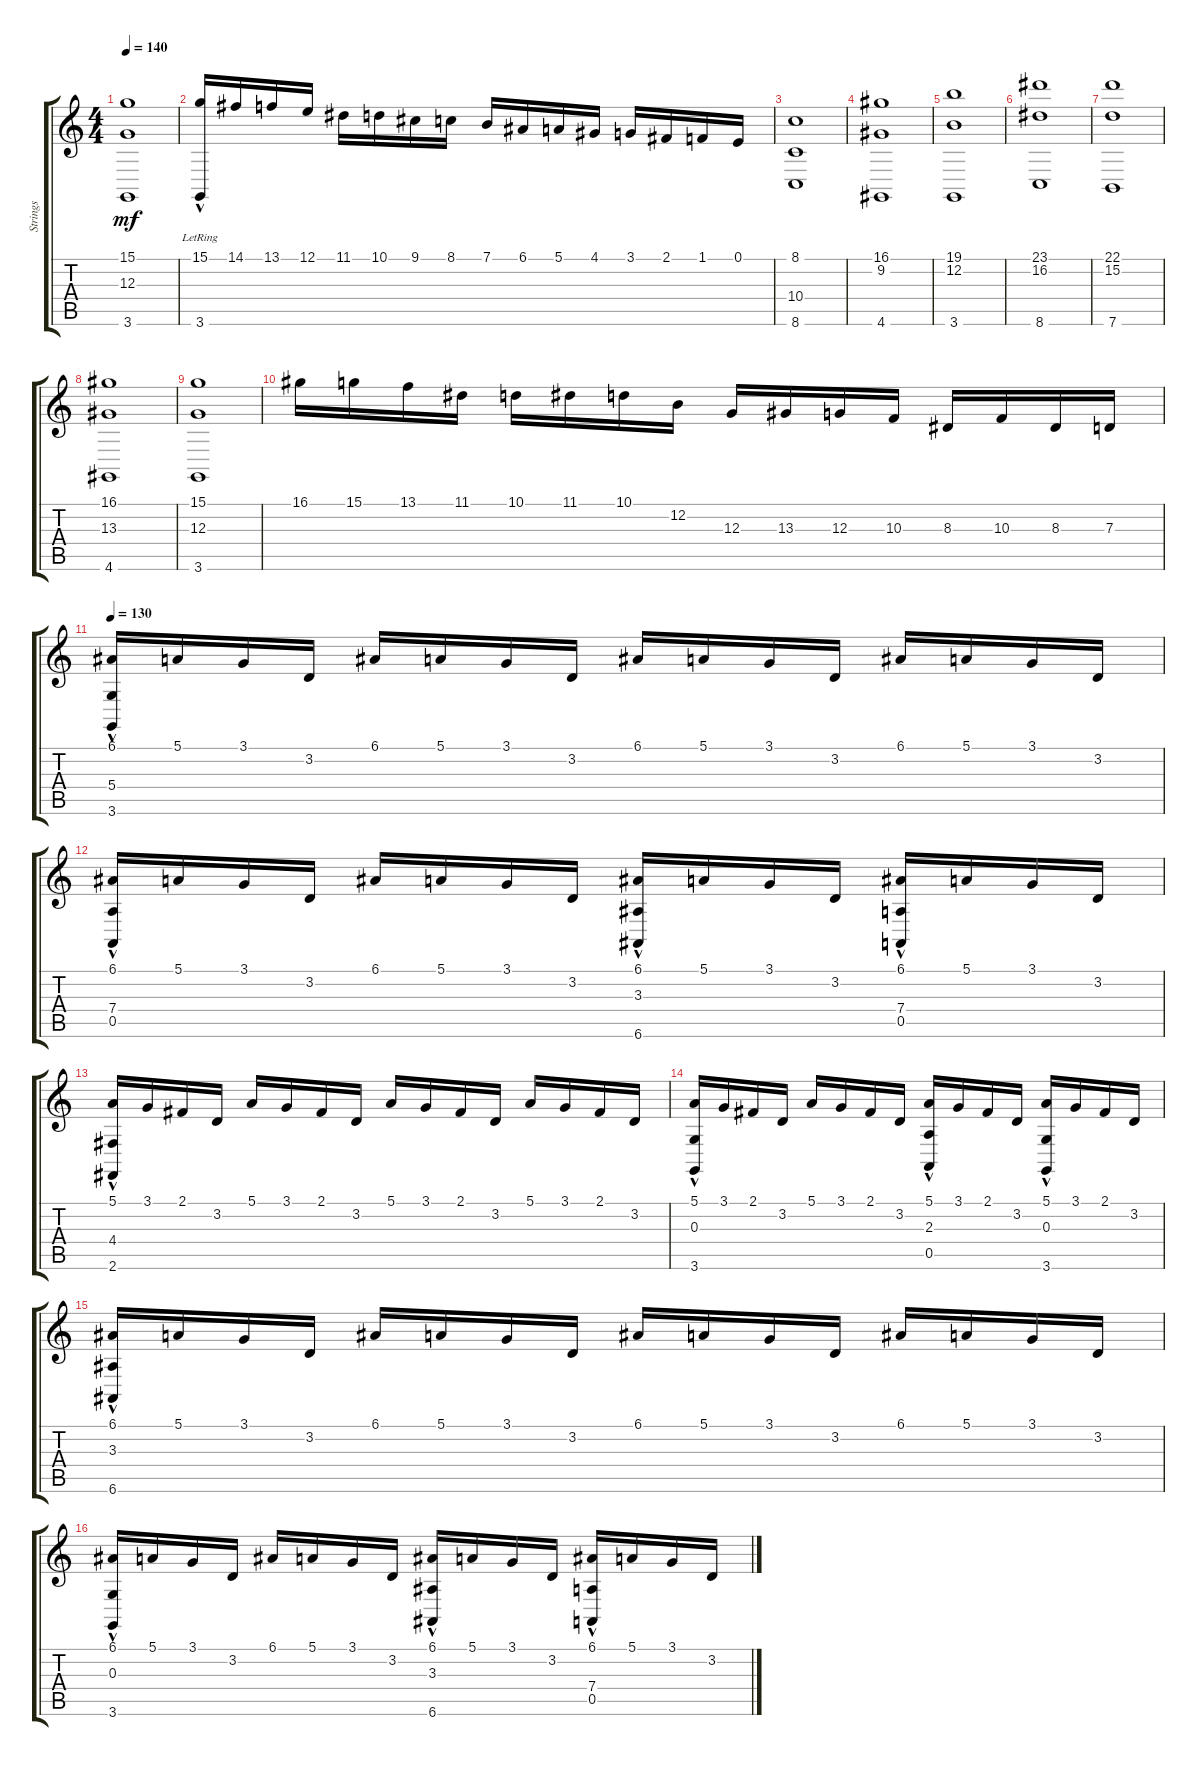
\track ("Strings" "Strings") {instrument stringensemble1}
\staff {score tabs}
\tuning (E4 B3 G3 D3 A2 E2) {hide}
\ts (4 4)
\tempo 140
\clef g2
\ks c
(15.1 12.3 3.6).1{dy mf} |
(15.1 3.6{hac lr}).16 14.1.16 13.1.16 12.1.16 11.1.16 10.1.16 9.1.16 8.1.16 7.1.16 6.1.16 5.1.16 4.1.16 3.1.16 2.1.16 1.1.16 0.1.16 |
(8.1 10.4 8.6).1 |
(16.1 9.2 4.6).1 |
(19.1 12.2 3.6).1 |
(23.1 16.2 8.6).1 |
(22.1 15.2 7.6).1 |
(16.1 13.3 4.6).1 |
(15.1 12.3 3.6).1 |
16.1.16 15.1.16 13.1.16 11.1.16 10.1.16 11.1.16 10.1.16 12.2.16 12.3.16 13.3.16 12.3.16 10.3.16 8.3.16 10.3.16 8.3.16 7.3.16 |
\tempo 130
(6.1 5.4{hac} 3.6{hac}).16 5.1.16 3.1.16 3.2.16 6.1.16 5.1.16 3.1.16 3.2.16 6.1.16 5.1.16 3.1.16 3.2.16 6.1.16 5.1.16 3.1.16 3.2.16 |
(6.1 7.4{hac} 0.5{hac}).16 5.1.16 3.1.16 3.2.16 6.1.16 5.1.16 3.1.16 3.2.16 (6.1 3.3{hac} 6.6{hac}).16 5.1.16 3.1.16 3.2.16 (6.1 7.4{hac} 0.5{hac}).16 5.1.16 3.1.16 3.2.16 |
(5.1 4.4{hac} 2.6{hac}).16 3.1.16 2.1.16 3.2.16 5.1.16 3.1.16 2.1.16 3.2.16 5.1.16 3.1.16 2.1.16 3.2.16 5.1.16 3.1.16 2.1.16 3.2.16 |
(5.1 0.3{hac} 3.6{hac}).16 3.1.16 2.1.16 3.2.16 5.1.16 3.1.16 2.1.16 3.2.16 (5.1 2.3{hac} 0.5{hac}).16 3.1.16 2.1.16 3.2.16 (5.1 0.3{hac} 3.6{hac}).16 3.1.16 2.1.16 3.2.16 |
(6.1 3.3{hac} 6.6{hac}).16 5.1.16 3.1.16 3.2.16 6.1.16 5.1.16 3.1.16 3.2.16 6.1.16 5.1.16 3.1.16 3.2.16 6.1.16 5.1.16 3.1.16 3.2.16 |
(6.1 0.3{hac} 3.6{hac}).16 5.1.16 3.1.16 3.2.16 6.1.16 5.1.16 3.1.16 3.2.16 (6.1 3.3{hac} 6.6{hac}).16 5.1.16 3.1.16 3.2.16 (6.1 7.4{hac} 0.5{hac}).16 5.1.16 3.1.16 3.2.16
